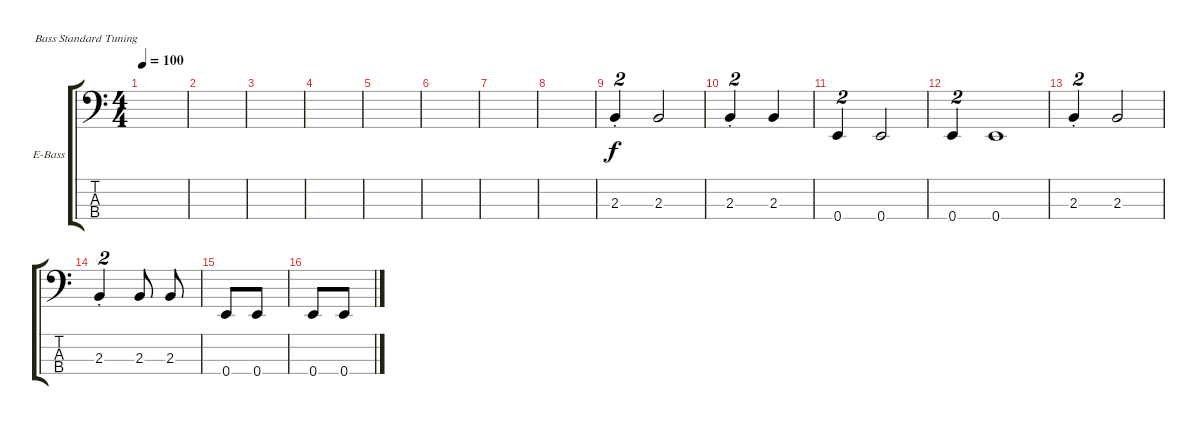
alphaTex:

\defaultSystemsLayout 4
\bracketExtendMode groupsimilarinstruments
\firstSystemTrackNameOrientation horizontal
\otherSystemsTrackNameOrientation horizontal
\track ("Electric Bass" "E-Bass") {instrument electricbassfinger}
\staff {score tabs}
\tuning (G2 D2 A1 E1)
\ts (4 4)
\tempo 100
\clef f4
\ks c
|
|
|
|
|
|
|
|
2.3{st}.4{tu (2 3)} 2.3.2 |
2.3{st}.4{tu (2 3)} 2.3.4 |
0.4.4{tu (2 3)} 0.4.2 |
0.4.4{tu (2 3)} 0.4.1 |
2.3{st}.4{tu (2 3)} 2.3.2 |
2.3{st}.4{tu (2 3)} 2.3.8 2.3.8 |
0.4.8 0.4.8 |
0.4.8 0.4.8
